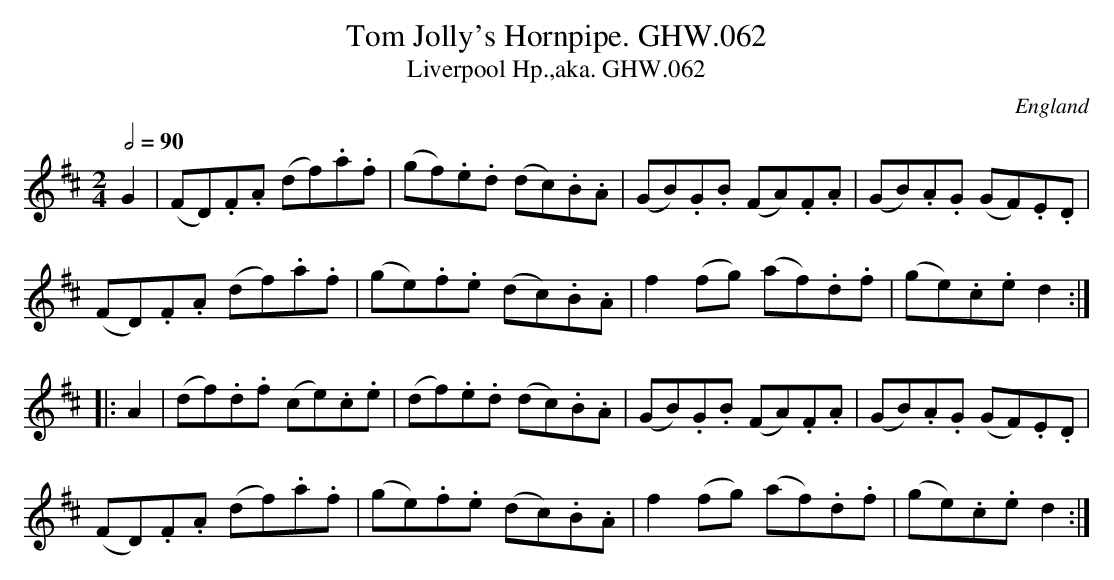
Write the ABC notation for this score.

X:1
T:Tom Jolly's Hornpipe. GHW.062
T:Liverpool Hp.,aka. GHW.062
L:1/8
M:2/4
O:England
Q:1/2=90
K:D
G2|(FD).F.A (df).a.f|(gf).e.d (dc).B.A|(GB).G.B (FA).F.A|\
(GB).A.G (GF).E.D|!
(FD).F.A (df).a.f|(ge).f.e (dc).B.A|f2 (fg) (af).d.f|(ge).c.e d2:|!
|:A2|(df).d.f (ce).c.e|(df).e.d (dc).B.A|(GB).G.B (FA).F.A|\
(GB).A.G (GF).E.D|!
(FD).F.A (df).a.f|(ge).f.e (dc).B.A|f2 (fg) (af).d.f|(ge).c.e d2:|
